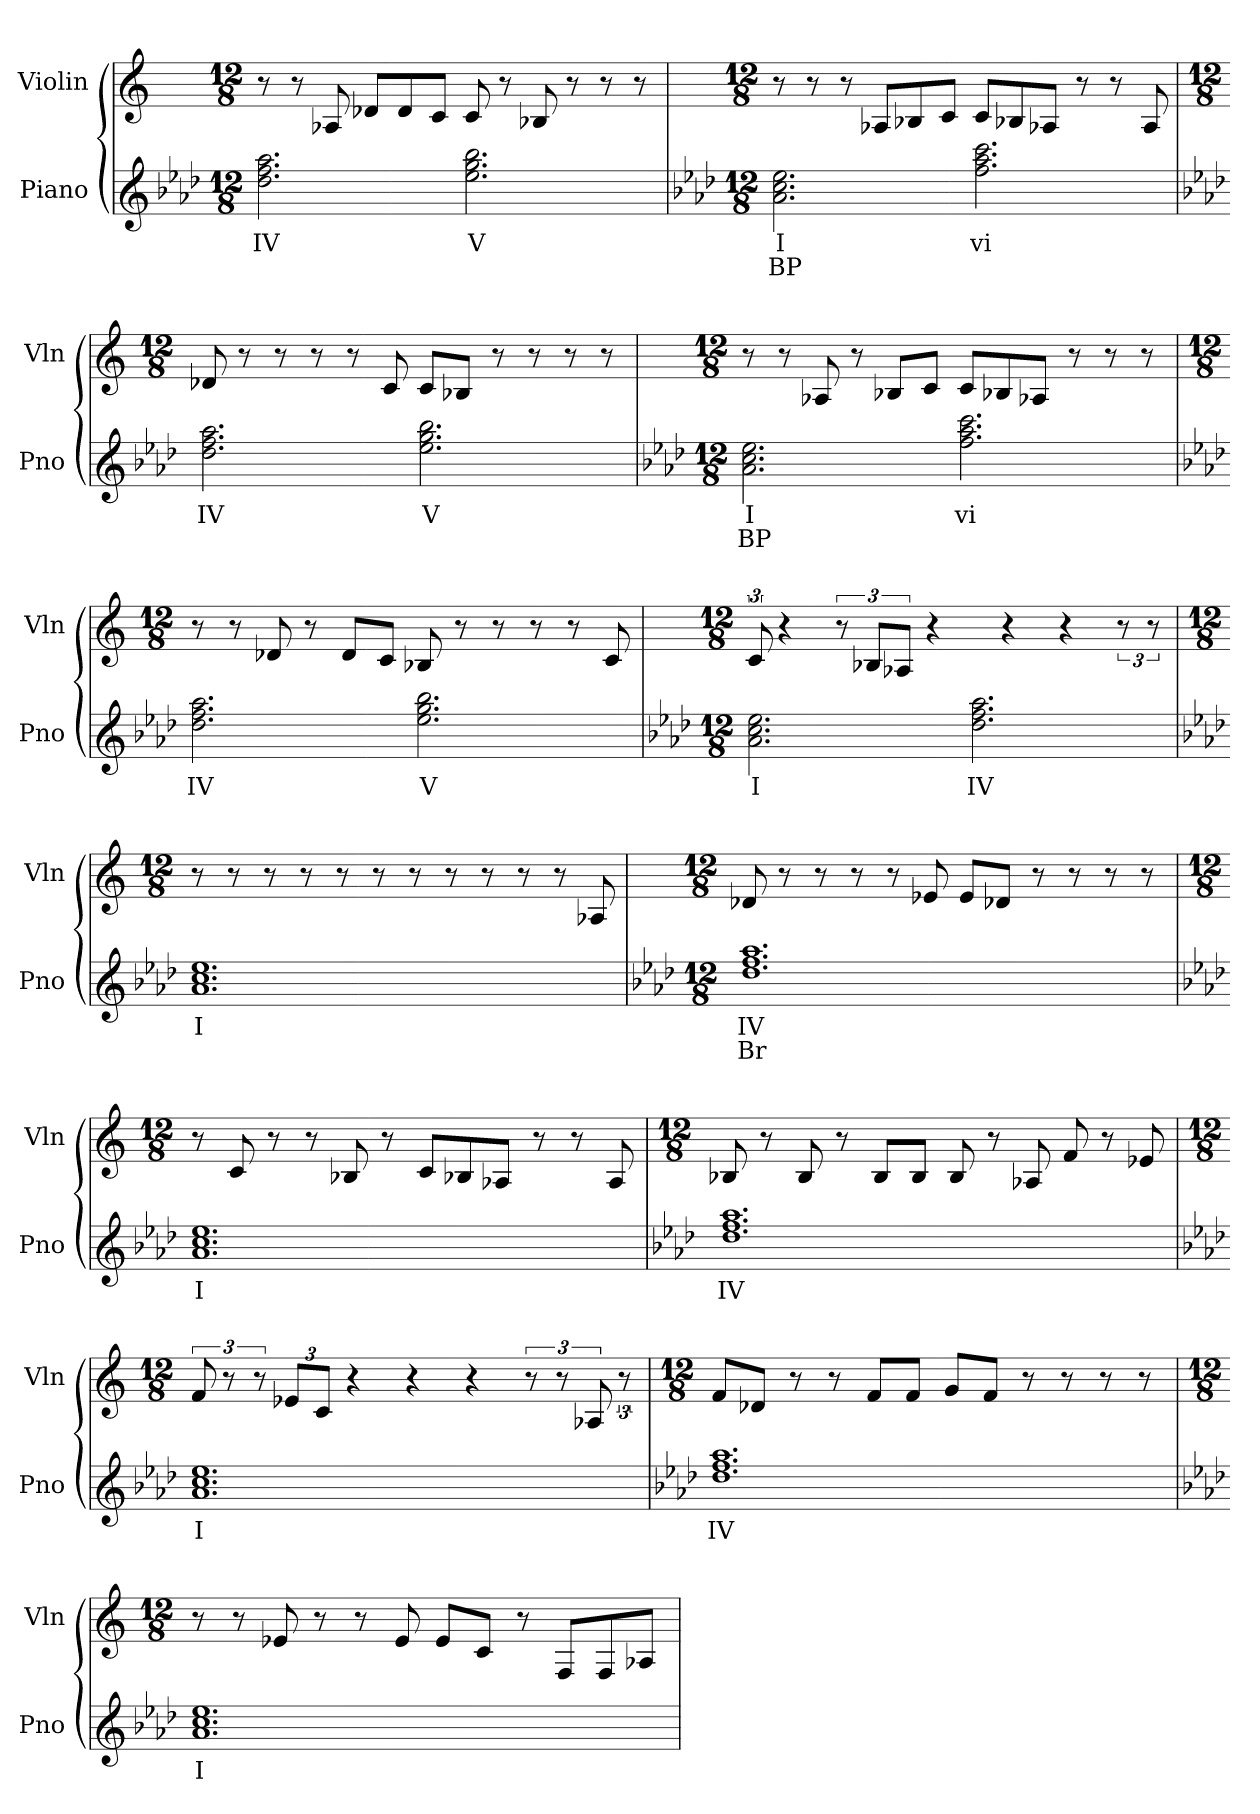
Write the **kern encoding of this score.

**kern	**text	**text	**kern
*part2	*part2	*part2	*part1
*staff2	*staff2	*staff2	*staff1
*I"Piano	*	*	*I"Violin
*I'Pno	*	*	*I'Vln
*k[b-e-a-d-]	*	*	*
*A-:	*	*	*
*M12/8	*	*	*M12/8
=	=	=	=
2.dd- 2.ff 2.aa-	IV	.	8r
.	.	.	8r
.	.	.	8A-X
.	.	.	8d-XL
.	.	.	8d-
.	.	.	8cJ
2.ee- 2.gg 2.bb-	V	.	8c
.	.	.	8r
.	.	.	8B-X
.	.	.	8r
.	.	.	8r
.	.	.	8r
=	=	=	=
*k[b-e-a-d-]	*	*	*
*A-:	*	*	*
*M12/8	*	*	*M12/8
2.a- 2.cc 2.ee-	I	BP	8r
.	.	.	8r
.	.	.	8r
.	.	.	8A-XL
.	.	.	8B-X
.	.	.	8cJ
2.ff 2.aa- 2.ccc	vi	.	8cL
.	.	.	8B-X
.	.	.	8A-XJ
.	.	.	8r
.	.	.	8r
.	.	.	8A-
=	=	=	=
*k[b-e-a-d-]	*	*	*
*A-:	*	*	*
*	*	*	*M12/8
2.dd- 2.ff 2.aa-	IV	.	8d-X
.	.	.	8r
.	.	.	8r
.	.	.	8r
.	.	.	8r
.	.	.	8c
2.ee- 2.gg 2.bb-	V	.	8cL
.	.	.	8B-XJ
.	.	.	8r
.	.	.	8r
.	.	.	8r
.	.	.	8r
=	=	=	=
*k[b-e-a-d-]	*	*	*
*A-:	*	*	*
*M12/8	*	*	*M12/8
2.a- 2.cc 2.ee-	I	BP	8r
.	.	.	8r
.	.	.	8A-X
.	.	.	8r
.	.	.	8B-XL
.	.	.	8cJ
2.ff 2.aa- 2.ccc	vi	.	8cL
.	.	.	8B-X
.	.	.	8A-XJ
.	.	.	8r
.	.	.	8r
.	.	.	8r
=	=	=	=
*k[b-e-a-d-]	*	*	*
*A-:	*	*	*
*	*	*	*M12/8
2.dd- 2.ff 2.aa-	IV	.	8r
.	.	.	8r
.	.	.	8d-X
.	.	.	8r
.	.	.	8d-L
.	.	.	8cJ
2.ee- 2.gg 2.bb-	V	.	8B-X
.	.	.	8r
.	.	.	8r
.	.	.	8r
.	.	.	8r
.	.	.	8c
=	=	=	=
*k[b-e-a-d-]	*	*	*
*A-:	*	*	*
*M12/8	*	*	*M12/8
2.a- 2.cc 2.ee-	I	.	12c
.	.	.	4r
.	.	.	12r
.	.	.	12B-XL
.	.	.	12A-XJ
.	.	.	4r
2.dd- 2.ff 2.aa-	IV	.	.
.	.	.	4r
.	.	.	4r
.	.	.	12r
.	.	.	12r
=	=	=	=
*k[b-e-a-d-]	*	*	*
*A-:	*	*	*
*	*	*	*M12/8
1.a- 1.cc 1.ee-	I	.	8r
.	.	.	8r
.	.	.	8r
.	.	.	8r
.	.	.	8r
.	.	.	8r
.	.	.	8r
.	.	.	8r
.	.	.	8r
.	.	.	8r
.	.	.	8r
.	.	.	8A-X
=	=	=	=
*k[b-e-a-d-]	*	*	*
*A-:	*	*	*
*M12/8	*	*	*M12/8
1.dd- 1.ff 1.aa-	IV	Br	8d-X
.	.	.	8r
.	.	.	8r
.	.	.	8r
.	.	.	8r
.	.	.	8e-X
.	.	.	8e-L
.	.	.	8d-XJ
.	.	.	8r
.	.	.	8r
.	.	.	8r
.	.	.	8r
=	=	=	=
*k[b-e-a-d-]	*	*	*
*A-:	*	*	*
*	*	*	*M12/8
1.a- 1.cc 1.ee-	I	.	8r
.	.	.	8c
.	.	.	8r
.	.	.	8r
.	.	.	8B-X
.	.	.	8r
.	.	.	8cL
.	.	.	8B-X
.	.	.	8A-XJ
.	.	.	8r
.	.	.	8r
.	.	.	8A-
=	=	=	=
*k[b-e-a-d-]	*	*	*
*A-:	*	*	*
*	*	*	*M12/8
1.dd- 1.ff 1.aa-	IV	.	8B-X
.	.	.	8r
.	.	.	8B-
.	.	.	8r
.	.	.	8B-L
.	.	.	8B-J
.	.	.	8B-
.	.	.	8r
.	.	.	8A-X
.	.	.	8f
.	.	.	8r
.	.	.	8e-X
=	=	=	=
*k[b-e-a-d-]	*	*	*
*A-:	*	*	*
*	*	*	*M12/8
1.a- 1.cc 1.ee-	I	.	12f
.	.	.	12r
.	.	.	12r
.	.	.	12e-XL
.	.	.	12cJ
.	.	.	4r
.	.	.	4r
.	.	.	4r
.	.	.	12r
.	.	.	12r
.	.	.	12A-X
.	.	.	12r
=	=	=	=
*k[b-e-a-d-]	*	*	*
*A-:	*	*	*
*	*	*	*M12/8
1.dd- 1.ff 1.aa-	IV	.	8fL
.	.	.	8d-XJ
.	.	.	8r
.	.	.	8r
.	.	.	8fL
.	.	.	8fJ
.	.	.	8gL
.	.	.	8fJ
.	.	.	8r
.	.	.	8r
.	.	.	8r
.	.	.	8r
=	=	=	=
*k[b-e-a-d-]	*	*	*
*A-:	*	*	*
*	*	*	*M12/8
1.a- 1.cc 1.ee-	I	.	8r
.	.	.	8r
.	.	.	8e-X
.	.	.	8r
.	.	.	8r
.	.	.	8e-
.	.	.	8e-L
.	.	.	8cJ
.	.	.	8r
.	.	.	8FL
.	.	.	8F
.	.	.	8A-XJ
=	=	=	=
*-	*-	*-	*-
